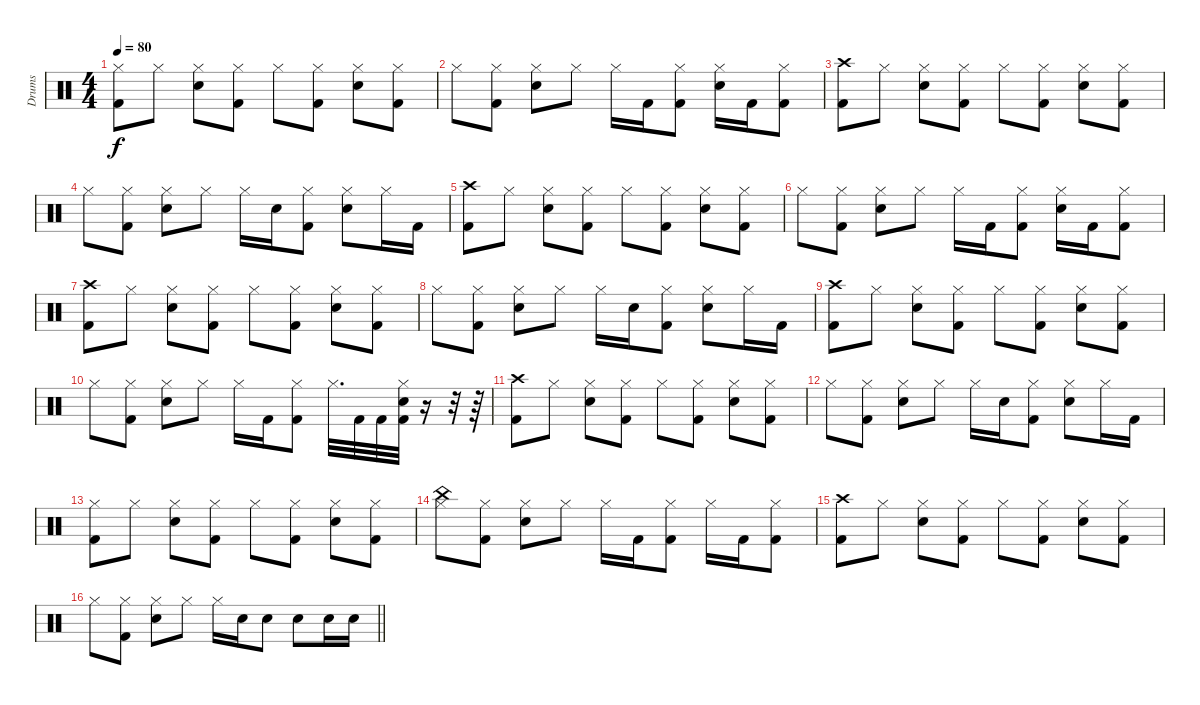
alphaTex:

\track ("Drums         " "Drums     ") {instrument percussion}
\staff {score}
\articulation defaults
\ts (4 4)
\tempo 80
\clef neutral
\ks c
("Kick (hit) 2" "Hi-Hat (closed)").8{dy f} "Hi-Hat (closed)".8 ("Snare (hit) 2" "Hi-Hat (closed)").8 ("Kick (hit) 2" "Hi-Hat (closed)").8 "Hi-Hat (closed)".8 ("Kick (hit) 2" "Hi-Hat (closed)").8 ("Snare (hit) 2" "Hi-Hat (closed)").8 ("Kick (hit) 2" "Hi-Hat (closed)").8 |
"Hi-Hat (closed)".8 ("Kick (hit) 2" "Hi-Hat (closed)").8 ("Snare (hit) 2" "Hi-Hat (closed)").8 "Hi-Hat (closed)".8 "Hi-Hat (closed)".16 "Kick (hit) 2".16 ("Kick (hit) 2" "Hi-Hat (closed)").8 ("Snare (hit) 2" "Hi-Hat (closed)").16 "Kick (hit) 2".16 ("Kick (hit) 2" "Hi-Hat (closed)").8 |
("Kick (hit) 2" "Crash high (hit)").8 "Hi-Hat (closed)".8 ("Snare (hit) 2" "Hi-Hat (closed)").8 ("Kick (hit) 2" "Hi-Hat (closed)").8 "Hi-Hat (closed)".8 ("Kick (hit) 2" "Hi-Hat (closed)").8 ("Snare (hit) 2" "Hi-Hat (closed)").8 ("Kick (hit) 2" "Hi-Hat (closed)").8 |
"Hi-Hat (closed)".8 ("Kick (hit) 2" "Hi-Hat (closed)").8 ("Snare (hit) 2" "Hi-Hat (closed)").8 "Hi-Hat (closed)".8 "Hi-Hat (closed)".16 "Snare (hit) 2".16 ("Kick (hit) 2" "Hi-Hat (closed)").8 ("Snare (hit) 2" "Hi-Hat (closed)").8 "Hi-Hat (closed)".16 "Kick (hit) 2".16 |
("Kick (hit) 2" "Crash high (hit)").8 "Hi-Hat (closed)".8 ("Snare (hit) 2" "Hi-Hat (closed)").8 ("Kick (hit) 2" "Hi-Hat (closed)").8 "Hi-Hat (closed)".8 ("Kick (hit) 2" "Hi-Hat (closed)").8 ("Snare (hit) 2" "Hi-Hat (closed)").8 ("Kick (hit) 2" "Hi-Hat (closed)").8 |
"Hi-Hat (closed)".8 ("Kick (hit) 2" "Hi-Hat (closed)").8 ("Snare (hit) 2" "Hi-Hat (closed)").8 "Hi-Hat (closed)".8 "Hi-Hat (closed)".16 "Kick (hit) 2".16 ("Kick (hit) 2" "Hi-Hat (closed)").8 ("Snare (hit) 2" "Hi-Hat (closed)").16 "Kick (hit) 2".16 ("Kick (hit) 2" "Hi-Hat (closed)").8 |
("Kick (hit) 2" "Crash high (hit)").8 "Hi-Hat (closed)".8 ("Snare (hit) 2" "Hi-Hat (closed)").8 ("Kick (hit) 2" "Hi-Hat (closed)").8 "Hi-Hat (closed)".8 ("Kick (hit) 2" "Hi-Hat (closed)").8 ("Snare (hit) 2" "Hi-Hat (closed)").8 ("Kick (hit) 2" "Hi-Hat (closed)").8 |
"Hi-Hat (closed)".8 ("Kick (hit) 2" "Hi-Hat (closed)").8 ("Snare (hit) 2" "Hi-Hat (closed)").8 "Hi-Hat (closed)".8 "Hi-Hat (closed)".16 "Snare (hit) 2".16 ("Kick (hit) 2" "Hi-Hat (closed)").8 ("Snare (hit) 2" "Hi-Hat (closed)").8 "Hi-Hat (closed)".16 "Kick (hit) 2".16 |
("Kick (hit) 2" "Crash high (hit)").8 "Hi-Hat (closed)".8 ("Snare (hit) 2" "Hi-Hat (closed)").8 ("Kick (hit) 2" "Hi-Hat (closed)").8 "Hi-Hat (closed)".8 ("Kick (hit) 2" "Hi-Hat (closed)").8 ("Snare (hit) 2" "Hi-Hat (closed)").8 ("Kick (hit) 2" "Hi-Hat (closed)").8 |
"Hi-Hat (closed)".8 ("Kick (hit) 2" "Hi-Hat (closed)").8 ("Snare (hit) 2" "Hi-Hat (closed)").8 "Hi-Hat (closed)".8 "Hi-Hat (closed)".16 "Kick (hit) 2".16 ("Kick (hit) 2" "Hi-Hat (closed)").8 "Hi-Hat (closed)".32{d} "Kick (hit) 2".32 "Kick (hit) 2".32 ("Kick (hit) 2" "Snare (hit) 2" "Hi-Hat (closed)").32 r.16 r.32 r.64 |
("Kick (hit) 2" "Crash high (hit)").8 "Hi-Hat (closed)".8 ("Snare (hit) 2" "Hi-Hat (closed)").8 ("Kick (hit) 2" "Hi-Hat (closed)").8 "Hi-Hat (closed)".8 ("Kick (hit) 2" "Hi-Hat (closed)").8 ("Snare (hit) 2" "Hi-Hat (closed)").8 ("Kick (hit) 2" "Hi-Hat (closed)").8 |
"Hi-Hat (closed)".8 ("Kick (hit) 2" "Hi-Hat (closed)").8 ("Snare (hit) 2" "Hi-Hat (closed)").8 "Hi-Hat (closed)".8 "Hi-Hat (closed)".16 "Snare (hit) 2".16 ("Kick (hit) 2" "Hi-Hat (closed)").8 ("Snare (hit) 2" "Hi-Hat (closed)").8 "Hi-Hat (closed)".16 "Kick (hit) 2".16 |
("Kick (hit) 2" "Hi-Hat (closed)").8 "Hi-Hat (closed)".8 ("Snare (hit) 2" "Hi-Hat (closed)").8 ("Kick (hit) 2" "Hi-Hat (closed)").8 "Hi-Hat (closed)".8 ("Kick (hit) 2" "Hi-Hat (closed)").8 ("Snare (hit) 2" "Hi-Hat (closed)").8 ("Kick (hit) 2" "Hi-Hat (closed)").8 |
("Hi-Hat (closed)" "China (hit)").8 ("Kick (hit) 2" "Hi-Hat (closed)").8 ("Snare (hit) 2" "Hi-Hat (closed)").8 "Hi-Hat (closed)".8 "Hi-Hat (closed)".16 "Kick (hit) 2".16 ("Kick (hit) 2" "Hi-Hat (closed)").8 "Hi-Hat (closed)".16 "Kick (hit) 2".16 ("Kick (hit) 2" "Hi-Hat (closed)").8 |
("Kick (hit) 2" "Crash high (hit)").8 "Hi-Hat (closed)".8 ("Snare (hit) 2" "Hi-Hat (closed)").8 ("Kick (hit) 2" "Hi-Hat (closed)").8 "Hi-Hat (closed)".8 ("Kick (hit) 2" "Hi-Hat (closed)").8 ("Snare (hit) 2" "Hi-Hat (closed)").8 ("Kick (hit) 2" "Hi-Hat (closed)").8 |
\barLineRight lightlight "Hi-Hat (closed)".8
("Kick (hit) 2" "Hi-Hat (closed)").8 ("Snare (hit) 2" "Hi-Hat (closed)").8 "Hi-Hat (closed)".8 "Hi-Hat (closed)".16 "Snare (hit) 2".16 "Snare (hit) 2".8 "Snare (hit) 2".8 "Snare (hit) 2".16 "Snare (hit) 2".16
